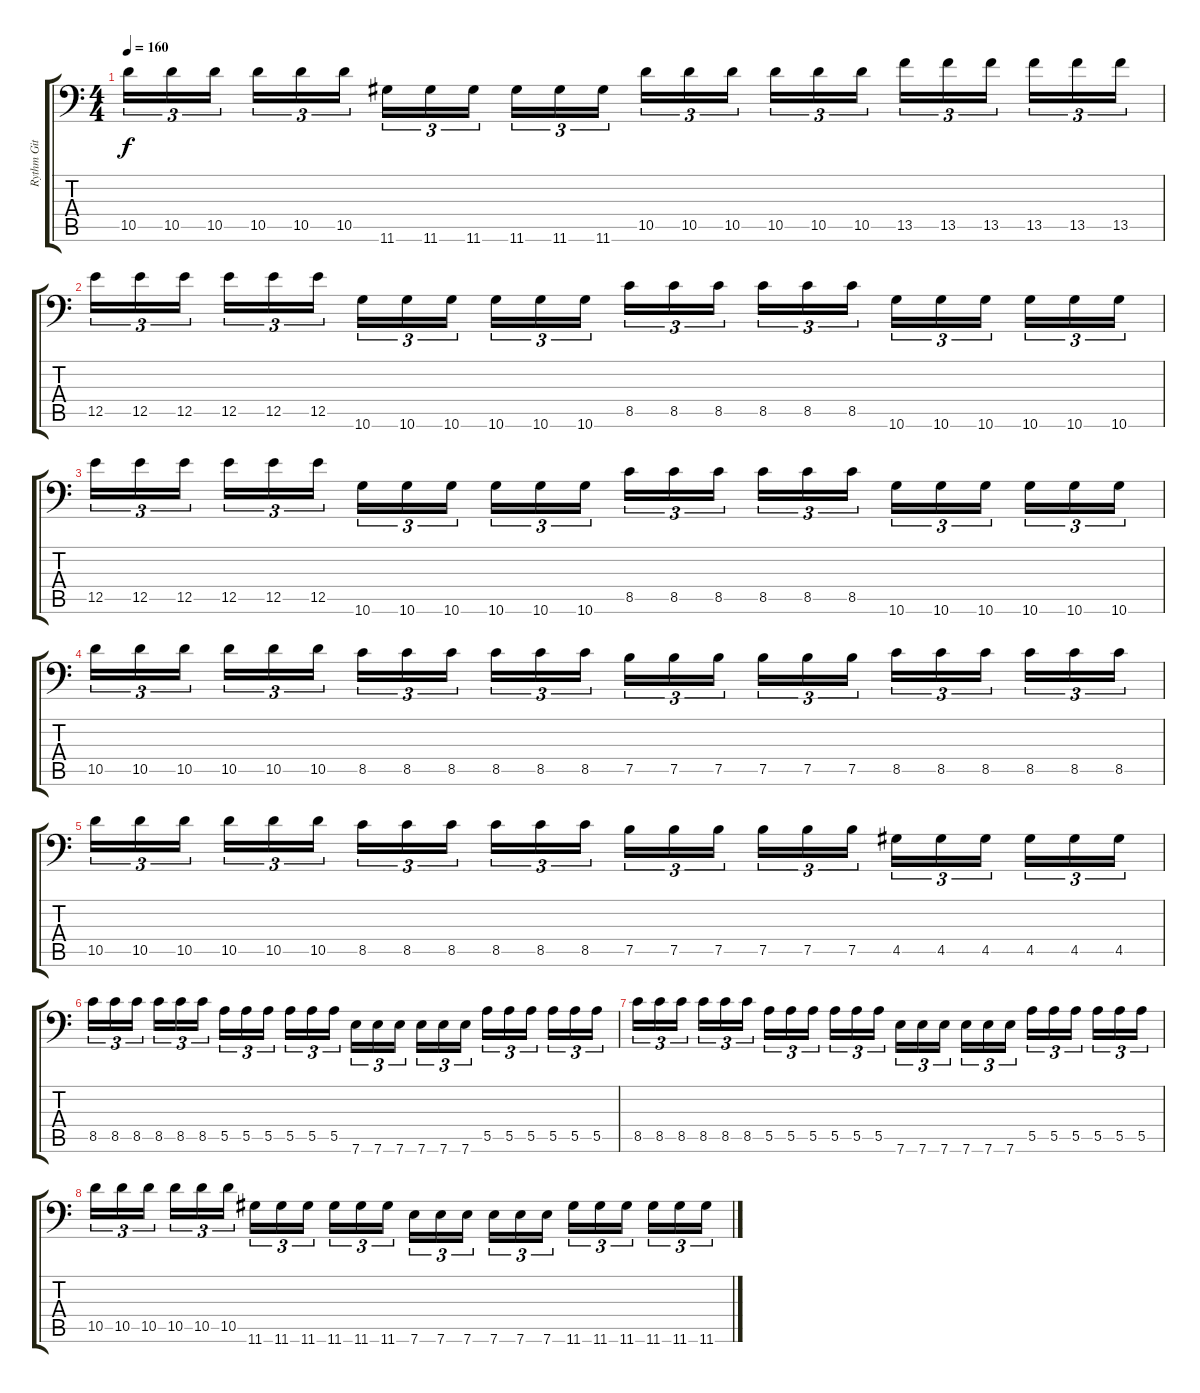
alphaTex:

\track ("Rythm Git 2" "Rythm Git ") {instrument distortionguitar}
\staff {score tabs}
\tuning (B3 Gb3 D3 A2 E2 A1) {hide}
\ts (4 4)
\tempo 160
\clef f4
\ks c
10.5.16{tu (3 2) dy f} 10.5.16{tu (3 2)} 10.5.16{tu (3 2) beam splitsecondary} 10.5.16{tu (3 2)} 10.5.16{tu (3 2)} 10.5.16{tu (3 2)} 11.6.16{tu (3 2)} 11.6.16{tu (3 2)} 11.6.16{tu (3 2) beam splitsecondary} 11.6.16{tu (3 2)} 11.6.16{tu (3 2)} 11.6.16{tu (3 2)} 10.5.16{tu (3 2)} 10.5.16{tu (3 2)} 10.5.16{tu (3 2) beam splitsecondary} 10.5.16{tu (3 2)} 10.5.16{tu (3 2)} 10.5.16{tu (3 2)} 13.5.16{tu (3 2)} 13.5.16{tu (3 2)} 13.5.16{tu (3 2) beam splitsecondary} 13.5.16{tu (3 2)} 13.5.16{tu (3 2)} 13.5.16{tu (3 2)} |
12.5.16{tu (3 2)} 12.5.16{tu (3 2)} 12.5.16{tu (3 2) beam splitsecondary} 12.5.16{tu (3 2)} 12.5.16{tu (3 2)} 12.5.16{tu (3 2)} 10.6.16{tu (3 2)} 10.6.16{tu (3 2)} 10.6.16{tu (3 2) beam splitsecondary} 10.6.16{tu (3 2)} 10.6.16{tu (3 2)} 10.6.16{tu (3 2)} 8.5.16{tu (3 2)} 8.5.16{tu (3 2)} 8.5.16{tu (3 2) beam splitsecondary} 8.5.16{tu (3 2)} 8.5.16{tu (3 2)} 8.5.16{tu (3 2)} 10.6.16{tu (3 2)} 10.6.16{tu (3 2)} 10.6.16{tu (3 2) beam splitsecondary} 10.6.16{tu (3 2)} 10.6.16{tu (3 2)} 10.6.16{tu (3 2)} |
12.5.16{tu (3 2)} 12.5.16{tu (3 2)} 12.5.16{tu (3 2) beam splitsecondary} 12.5.16{tu (3 2)} 12.5.16{tu (3 2)} 12.5.16{tu (3 2)} 10.6.16{tu (3 2)} 10.6.16{tu (3 2)} 10.6.16{tu (3 2) beam splitsecondary} 10.6.16{tu (3 2)} 10.6.16{tu (3 2)} 10.6.16{tu (3 2)} 8.5.16{tu (3 2)} 8.5.16{tu (3 2)} 8.5.16{tu (3 2) beam splitsecondary} 8.5.16{tu (3 2)} 8.5.16{tu (3 2)} 8.5.16{tu (3 2)} 10.6.16{tu (3 2)} 10.6.16{tu (3 2)} 10.6.16{tu (3 2) beam splitsecondary} 10.6.16{tu (3 2)} 10.6.16{tu (3 2)} 10.6.16{tu (3 2)} |
10.5.16{tu (3 2)} 10.5.16{tu (3 2)} 10.5.16{tu (3 2) beam splitsecondary} 10.5.16{tu (3 2)} 10.5.16{tu (3 2)} 10.5.16{tu (3 2)} 8.5.16{tu (3 2)} 8.5.16{tu (3 2)} 8.5.16{tu (3 2) beam splitsecondary} 8.5.16{tu (3 2)} 8.5.16{tu (3 2)} 8.5.16{tu (3 2)} 7.5.16{tu (3 2)} 7.5.16{tu (3 2)} 7.5.16{tu (3 2) beam splitsecondary} 7.5.16{tu (3 2)} 7.5.16{tu (3 2)} 7.5.16{tu (3 2)} 8.5.16{tu (3 2)} 8.5.16{tu (3 2)} 8.5.16{tu (3 2) beam splitsecondary} 8.5.16{tu (3 2)} 8.5.16{tu (3 2)} 8.5.16{tu (3 2)} |
10.5.16{tu (3 2)} 10.5.16{tu (3 2)} 10.5.16{tu (3 2) beam splitsecondary} 10.5.16{tu (3 2)} 10.5.16{tu (3 2)} 10.5.16{tu (3 2)} 8.5.16{tu (3 2)} 8.5.16{tu (3 2)} 8.5.16{tu (3 2) beam splitsecondary} 8.5.16{tu (3 2)} 8.5.16{tu (3 2)} 8.5.16{tu (3 2)} 7.5.16{tu (3 2)} 7.5.16{tu (3 2)} 7.5.16{tu (3 2) beam splitsecondary} 7.5.16{tu (3 2)} 7.5.16{tu (3 2)} 7.5.16{tu (3 2)} 4.5.16{tu (3 2)} 4.5.16{tu (3 2)} 4.5.16{tu (3 2) beam splitsecondary} 4.5.16{tu (3 2)} 4.5.16{tu (3 2)} 4.5.16{tu (3 2)} |
8.5.16{tu (3 2)} 8.5.16{tu (3 2)} 8.5.16{tu (3 2) beam splitsecondary} 8.5.16{tu (3 2)} 8.5.16{tu (3 2)} 8.5.16{tu (3 2)} 5.5.16{tu (3 2)} 5.5.16{tu (3 2)} 5.5.16{tu (3 2) beam splitsecondary} 5.5.16{tu (3 2)} 5.5.16{tu (3 2)} 5.5.16{tu (3 2)} 7.6.16{tu (3 2)} 7.6.16{tu (3 2)} 7.6.16{tu (3 2) beam splitsecondary} 7.6.16{tu (3 2)} 7.6.16{tu (3 2)} 7.6.16{tu (3 2)} 5.5.16{tu (3 2)} 5.5.16{tu (3 2)} 5.5.16{tu (3 2) beam splitsecondary} 5.5.16{tu (3 2)} 5.5.16{tu (3 2)} 5.5.16{tu (3 2)} |
8.5.16{tu (3 2)} 8.5.16{tu (3 2)} 8.5.16{tu (3 2) beam splitsecondary} 8.5.16{tu (3 2)} 8.5.16{tu (3 2)} 8.5.16{tu (3 2)} 5.5.16{tu (3 2)} 5.5.16{tu (3 2)} 5.5.16{tu (3 2) beam splitsecondary} 5.5.16{tu (3 2)} 5.5.16{tu (3 2)} 5.5.16{tu (3 2)} 7.6.16{tu (3 2)} 7.6.16{tu (3 2)} 7.6.16{tu (3 2) beam splitsecondary} 7.6.16{tu (3 2)} 7.6.16{tu (3 2)} 7.6.16{tu (3 2)} 5.5.16{tu (3 2)} 5.5.16{tu (3 2)} 5.5.16{tu (3 2) beam splitsecondary} 5.5.16{tu (3 2)} 5.5.16{tu (3 2)} 5.5.16{tu (3 2)} |
10.5.16{tu (3 2)} 10.5.16{tu (3 2)} 10.5.16{tu (3 2) beam splitsecondary} 10.5.16{tu (3 2)} 10.5.16{tu (3 2)} 10.5.16{tu (3 2)} 11.6.16{tu (3 2)} 11.6.16{tu (3 2)} 11.6.16{tu (3 2) beam splitsecondary} 11.6.16{tu (3 2)} 11.6.16{tu (3 2)} 11.6.16{tu (3 2)} 7.6.16{tu (3 2)} 7.6.16{tu (3 2)} 7.6.16{tu (3 2) beam splitsecondary} 7.6.16{tu (3 2)} 7.6.16{tu (3 2)} 7.6.16{tu (3 2)} 11.6.16{tu (3 2)} 11.6.16{tu (3 2)} 11.6.16{tu (3 2) beam splitsecondary} 11.6.16{tu (3 2)} 11.6.16{tu (3 2)} 11.6.16{tu (3 2)}
